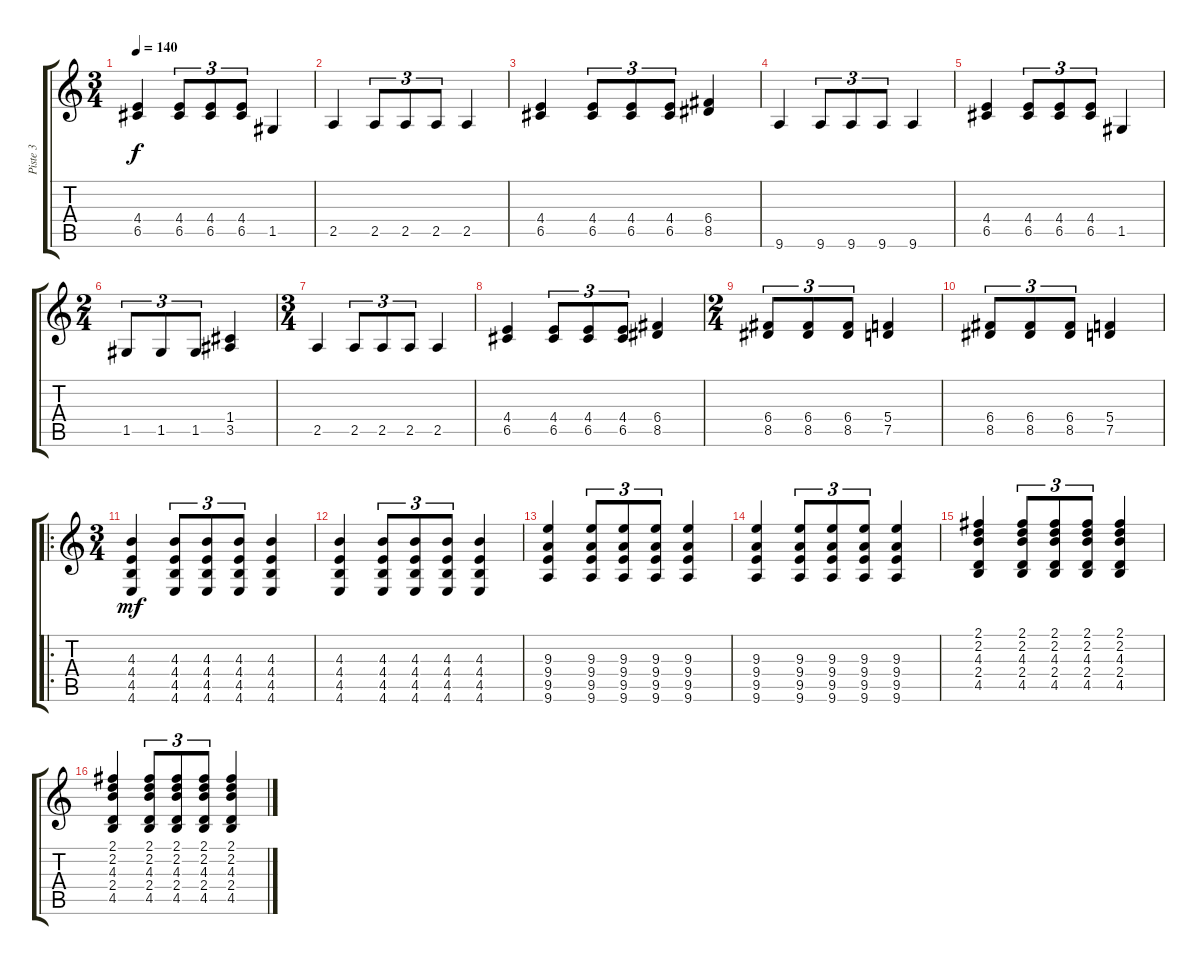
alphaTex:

\track ("Piste 3" "Piste 3") {instrument distortionguitar}
\staff {score tabs}
\tuning (E4 C4 G3 C3 G2 C2) {hide}
\ts (3 4)
\tempo 140
\clef g2
\ks c
(4.4 6.5).4{dy f} (4.4 6.5).8{tu (3 2)} (4.4 6.5).8{tu (3 2)} (4.4 6.5).8{tu (3 2)} 1.5.4 |
2.5.4 2.5.8{tu (3 2)} 2.5.8{tu (3 2)} 2.5.8{tu (3 2)} 2.5.4 |
(4.4 6.5).4 (4.4 6.5).8{tu (3 2)} (4.4 6.5).8{tu (3 2)} (4.4 6.5).8{tu (3 2)} (6.4 8.5).4 |
9.6.4 9.6.8{tu (3 2)} 9.6.8{tu (3 2)} 9.6.8{tu (3 2)} 9.6.4 |
(4.4 6.5).4 (4.4 6.5).8{tu (3 2)} (4.4 6.5).8{tu (3 2)} (4.4 6.5).8{tu (3 2)} 1.5.4 |
\ts (2 4)
1.5.8{tu (3 2)} 1.5.8{tu (3 2)} 1.5.8{tu (3 2)} (1.4 3.5).4 |
\ts (3 4)
2.5.4 2.5.8{tu (3 2)} 2.5.8{tu (3 2)} 2.5.8{tu (3 2)} 2.5.4 |
(4.4 6.5).4 (4.4 6.5).8{tu (3 2)} (4.4 6.5).8{tu (3 2)} (4.4 6.5).8{tu (3 2)} (6.4 8.5).4 |
\ts (2 4)
(6.4 8.5).8{tu (3 2)} (6.4 8.5).8{tu (3 2)} (6.4 8.5).8{tu (3 2)} (5.4 7.5).4 |
(6.4 8.5).8{tu (3 2)} (6.4 8.5).8{tu (3 2)} (6.4 8.5).8{tu (3 2)} (5.4 7.5).4 |
\ro
\ts (3 4)
(4.3 4.4 4.5 4.6).4{dy mf} (4.3 4.4 4.5 4.6).8{tu (3 2)} (4.3 4.4 4.5 4.6).8{tu (3 2)} (4.3 4.4 4.5 4.6).8{tu (3 2)} (4.3 4.4 4.5 4.6).4 |
(4.3 4.4 4.5 4.6).4 (4.3 4.4 4.5 4.6).8{tu (3 2)} (4.3 4.4 4.5 4.6).8{tu (3 2)} (4.3 4.4 4.5 4.6).8{tu (3 2)} (4.3 4.4 4.5 4.6).4 |
(9.3 9.4 9.5 9.6).4 (9.3 9.4 9.5 9.6).8{tu (3 2)} (9.3 9.4 9.5 9.6).8{tu (3 2)} (9.3 9.4 9.5 9.6).8{tu (3 2)} (9.3 9.4 9.5 9.6).4 |
(9.3 9.4 9.5 9.6).4 (9.3 9.4 9.5 9.6).8{tu (3 2)} (9.3 9.4 9.5 9.6).8{tu (3 2)} (9.3 9.4 9.5 9.6).8{tu (3 2)} (9.3 9.4 9.5 9.6).4 |
(2.1 2.2 4.3 2.4 4.5).4 (2.1 2.2 4.3 2.4 4.5).8{tu (3 2)} (2.1 2.2 4.3 2.4 4.5).8{tu (3 2)} (2.1 2.2 4.3 2.4 4.5).8{tu (3 2)} (2.1 2.2 4.3 2.4 4.5).4 |
(2.1 2.2 4.3 2.4 4.5).4 (2.1 2.2 4.3 2.4 4.5).8{tu (3 2)} (2.1 2.2 4.3 2.4 4.5).8{tu (3 2)} (2.1 2.2 4.3 2.4 4.5).8{tu (3 2)} (2.1 2.2 4.3 2.4 4.5).4
